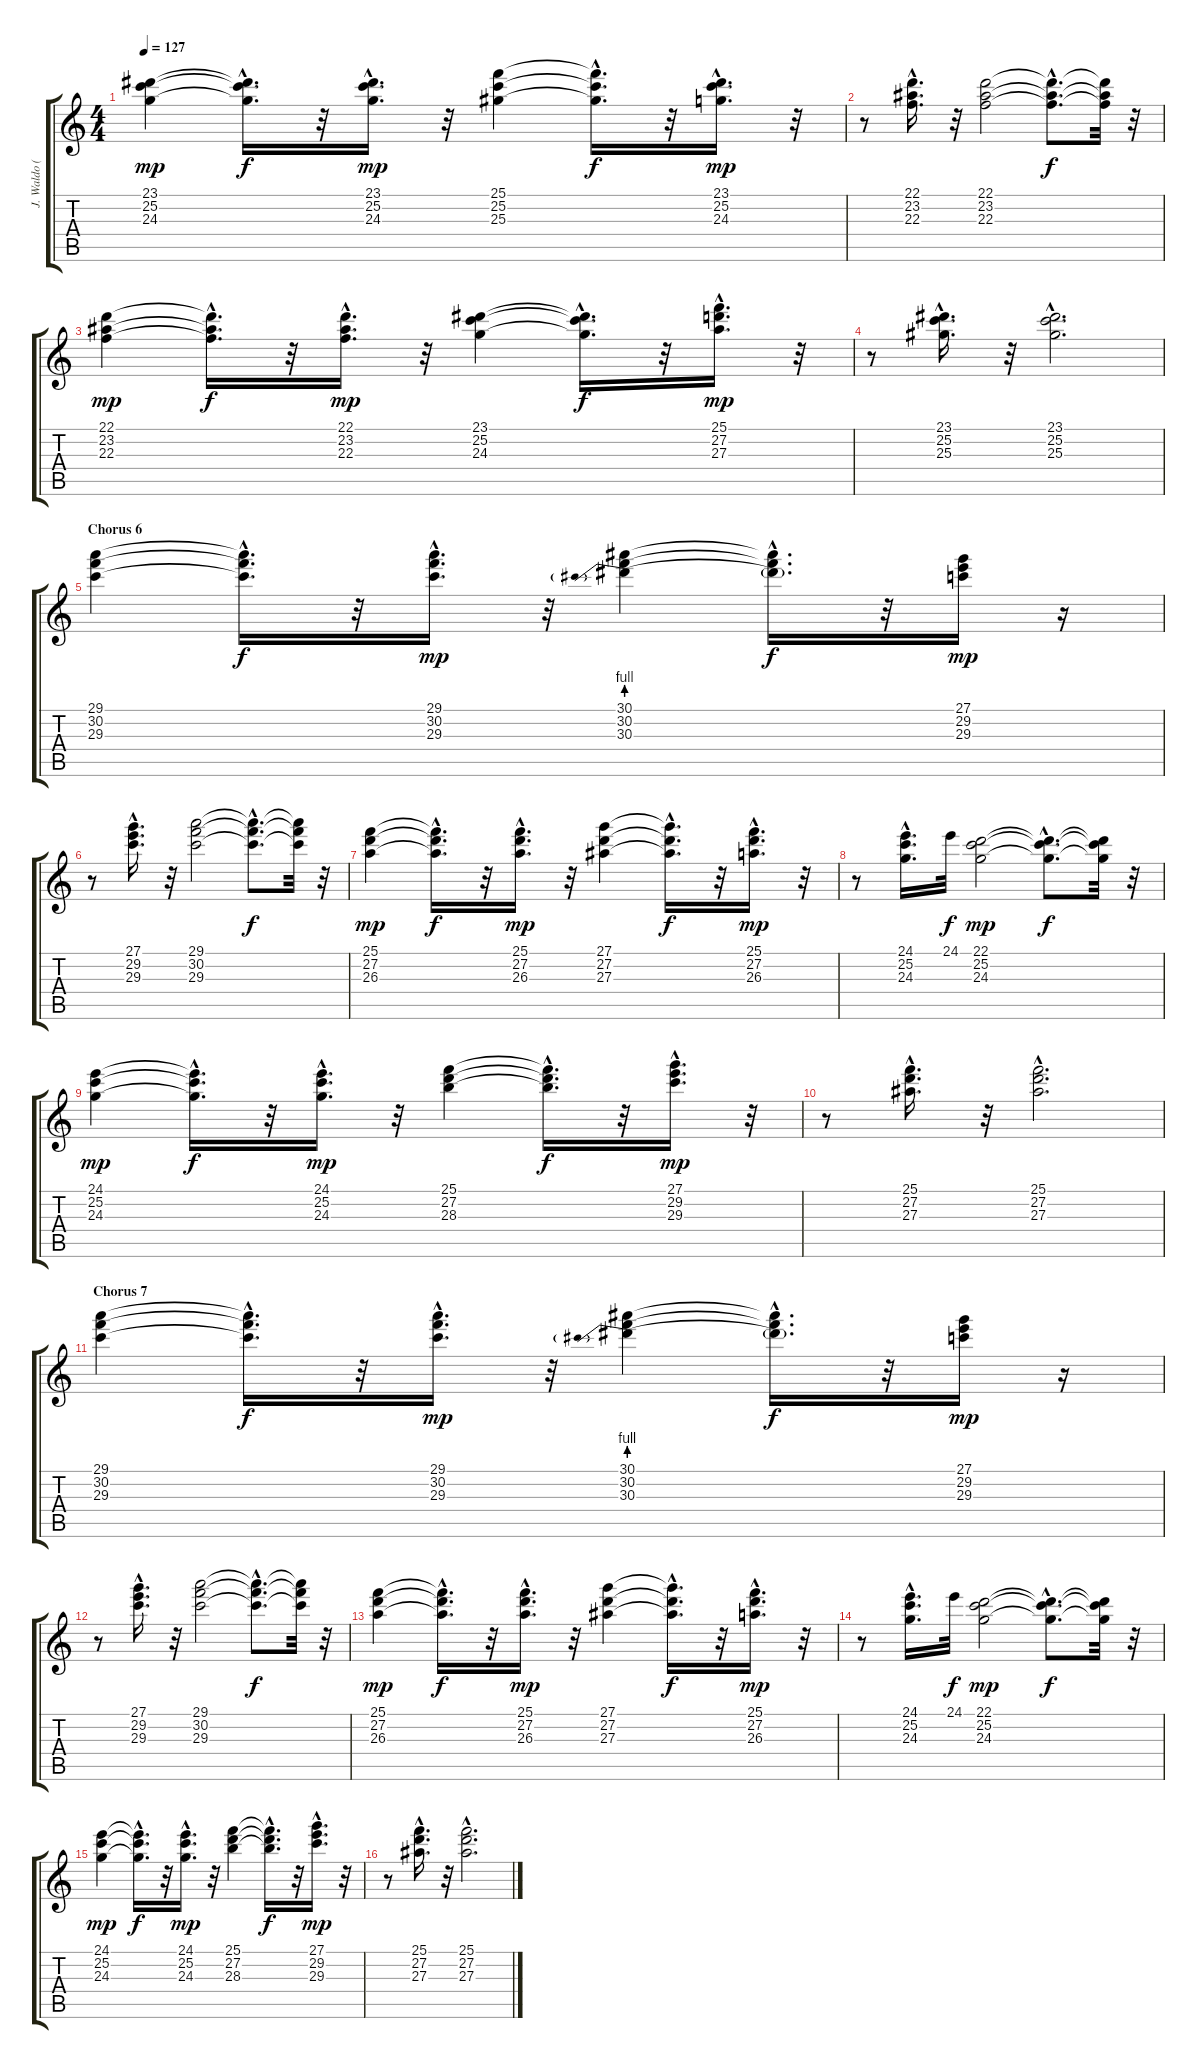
\track ("J. Waldo (Right)" "J. Waldo (") {instrument rockorgan}
\staff {score tabs}
\tuning (E4 B3 G3 D3 A2 E2) {hide}
\ts (4 4)
\tempo 127
\clef g2
\ks c
(23.1 25.2 24.3).4{dy mp} (23.1{hac t} 25.2{hac t} 24.3{hac t}).16{d dy f} r.32 (23.1{hac} 25.2{hac} 24.3{hac}).16{d dy mp} r.32 (25.1 25.2 25.3).4 (25.1{hac t} 25.2{hac t} 25.3{hac t}).16{d dy f} r.32 (23.1{hac} 25.2 24.3).16{d dy mp} r.32 |
r.8 (22.1 23.2 22.3{hac}).16{d} r.32 (22.1 23.2 22.3).2 (22.1{hac t} 23.2{hac t} 22.3{hac t}).8{d dy f} (22.1{t} 23.2{t} 22.3{t}).32 r.32 |
(22.1 23.2 22.3).4{dy mp} (22.1{hac t} 23.2{hac t} 22.3{hac t}).16{d dy f} r.32 (22.1{hac} 23.2{hac} 22.3{hac}).16{d dy mp} r.32 (23.1 25.2 24.3).4 (23.1{hac t} 25.2{hac t} 24.3{hac t}).16{d dy f} r.32 (25.1 27.2{hac} 27.3).16{d dy mp} r.32 |
r.8 (23.1{hac} 25.2 25.3).16{d} r.32 (23.1{hac} 25.2{hac} 25.3{hac}).2{d} |
\section ("" "Chorus 6")
(29.1 30.2 29.3).4 (29.1{hac t} 30.2{hac t} 29.3{hac t}).16{d dy f} r.32 (29.1{hac} 30.2{hac} 29.3{hac}).16{d dy mp} r.32 (30.1 30.2 30.3{be (prebend 0 4 60 4)}).4 (30.1{hac t} 30.2{hac t} 30.3{hac t}).16{d dy f} r.32 (27.1 29.2 29.3).16{dy mp} r.16 |
r.8 (27.1 29.2{hac} 29.3).16{d} r.32 (29.1 30.2 29.3).2 (29.1{hac t} 30.2{hac t} 29.3{hac t}).8{d dy f} (29.1{t} 30.2{t} 29.3{t}).32 r.32 |
(25.1 27.2 26.3).4{dy mp} (25.1{hac t} 27.2{hac t} 26.3{hac t}).16{d dy f} r.32 (25.1{hac} 27.2{hac} 26.3{hac}).16{d dy mp} r.32 (27.1 27.2 27.3).4 (27.1{hac t} 27.2{hac t} 27.3{hac t}).16{d dy f} r.32 (25.1{hac} 27.2 26.3).16{d dy mp} r.32 |
r.8 (24.1 25.2 24.3{hac}).16{d} 24.1.32{dy f} (22.1 25.2 24.3).2{dy mp} (22.1{hac t} 25.2{hac t} 24.3{hac t}).8{d dy f} (22.1{t} 25.2{t} 24.3{t}).32 r.32 |
(24.1 25.2 24.3).4{dy mp} (24.1{hac t} 25.2{hac t} 24.3{hac t}).16{d dy f} r.32 (24.1{hac} 25.2{hac} 24.3{hac}).16{d dy mp} r.32 (25.1 27.2 28.3).4 (25.1{hac t} 27.2{hac t} 28.3{hac t}).16{d dy f} r.32 (27.1 29.2{hac} 29.3).16{d dy mp} r.32 |
r.8 (25.1{hac} 27.2 27.3).16{d} r.32 (25.1{hac} 27.2{hac} 27.3{hac}).2{d} |
\section ("" "Chorus 7")
(29.1 30.2 29.3).4 (29.1{hac t} 30.2{hac t} 29.3{hac t}).16{d dy f} r.32 (29.1{hac} 30.2{hac} 29.3{hac}).16{d dy mp} r.32 (30.1 30.2 30.3{be (prebend 0 4 60 4)}).4 (30.1{hac t} 30.2{hac t} 30.3{hac t}).16{d dy f} r.32 (27.1 29.2 29.3).16{dy mp} r.16 |
r.8 (27.1 29.2{hac} 29.3).16{d} r.32 (29.1 30.2 29.3).2 (29.1{hac t} 30.2{hac t} 29.3{hac t}).8{d dy f} (29.1{t} 30.2{t} 29.3{t}).32 r.32 |
(25.1 27.2 26.3).4{dy mp} (25.1{hac t} 27.2{hac t} 26.3{hac t}).16{d dy f} r.32 (25.1{hac} 27.2{hac} 26.3{hac}).16{d dy mp} r.32 (27.1 27.2 27.3).4 (27.1{hac t} 27.2{hac t} 27.3{hac t}).16{d dy f} r.32 (25.1{hac} 27.2 26.3).16{d dy mp} r.32 |
r.8 (24.1 25.2 24.3{hac}).16{d} 24.1.32{dy f} (22.1 25.2 24.3).2{dy mp} (22.1{hac t} 25.2{hac t} 24.3{hac t}).8{d dy f} (22.1{t} 25.2{t} 24.3{t}).32 r.32 |
(24.1 25.2 24.3).4{dy mp} (24.1{hac t} 25.2{hac t} 24.3{hac t}).16{d dy f} r.32 (24.1{hac} 25.2{hac} 24.3{hac}).16{d dy mp} r.32 (25.1 27.2 28.3).4 (25.1{hac t} 27.2{hac t} 28.3{hac t}).16{d dy f} r.32 (27.1 29.2{hac} 29.3).16{d dy mp} r.32 |
r.8 (25.1{hac} 27.2 27.3).16{d} r.32 (25.1{hac} 27.2{hac} 27.3{hac}).2{d}
